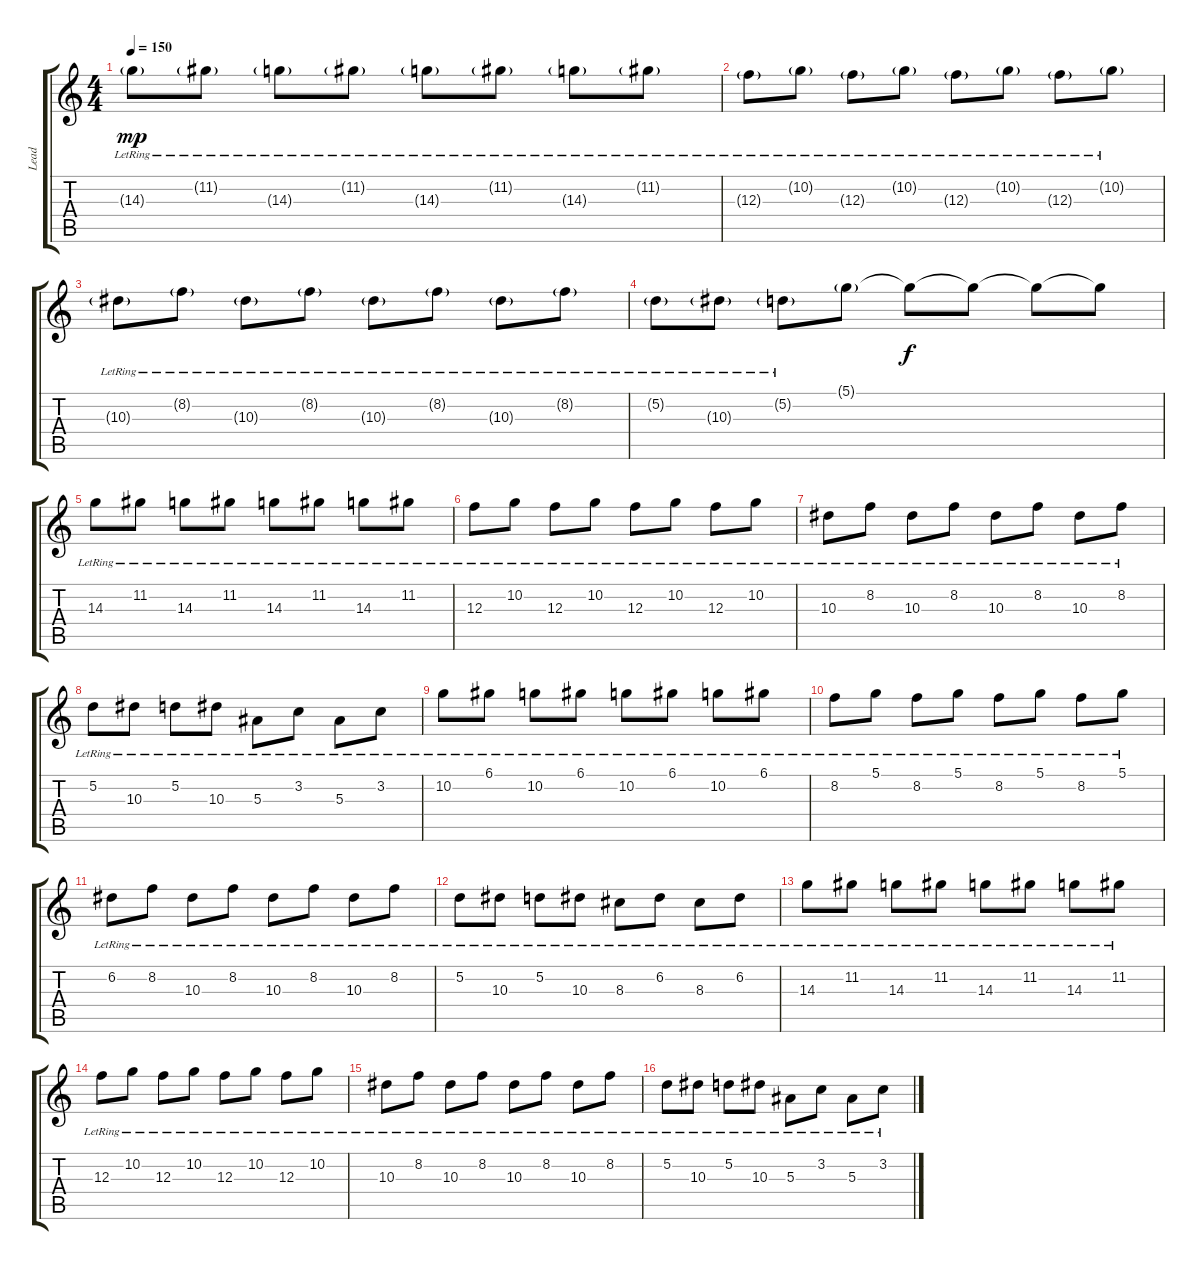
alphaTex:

\track ("Lead" "Lead") {instrument distortionguitar}
\staff {score tabs}
\tuning (D4 A3 F3 C3 G2 C2) {hide}
\ts (4 4)
\tempo 150
\clef g2
\ks c
14.3{g lr}.8{dy mp} 11.2{g lr}.8 14.3{g lr}.8 11.2{g lr}.8 14.3{g lr}.8 11.2{g lr}.8 14.3{g lr}.8 11.2{g lr}.8 |
12.3{g lr}.8 10.2{g lr}.8 12.3{g lr}.8 10.2{g lr}.8 12.3{g lr}.8 10.2{g lr}.8 12.3{g lr}.8 10.2{g lr}.8 |
10.3{g lr}.8 8.2{g lr}.8 10.3{g lr}.8 8.2{g lr}.8 10.3{g lr}.8 8.2{g lr}.8 10.3{g lr}.8 8.2{g lr}.8 |
5.2{g lr}.8 10.3{g lr}.8 5.2{g lr}.8 5.1{g}.8 5.1{t}.8{dy f} 5.1{t}.8 5.1{t}.8 5.1{t}.8 |
14.3{lr}.8 11.2{lr}.8 14.3{lr}.8 11.2{lr}.8 14.3{lr}.8 11.2{lr}.8 14.3{lr}.8 11.2{lr}.8 |
12.3{lr}.8 10.2{lr}.8 12.3{lr}.8 10.2{lr}.8 12.3{lr}.8 10.2{lr}.8 12.3{lr}.8 10.2{lr}.8 |
10.3{lr}.8 8.2{lr}.8 10.3{lr}.8 8.2{lr}.8 10.3{lr}.8 8.2{lr}.8 10.3{lr}.8 8.2{lr}.8 |
5.2{lr}.8 10.3{lr}.8 5.2{lr}.8 10.3{lr}.8 5.3{lr}.8 3.2{lr}.8 5.3{lr}.8 3.2{lr}.8 |
10.2{lr}.8 6.1{lr}.8 10.2{lr}.8 6.1{lr}.8 10.2{lr}.8 6.1{lr}.8 10.2{lr}.8 6.1{lr}.8 |
8.2{lr}.8 5.1{lr}.8 8.2{lr}.8 5.1{lr}.8 8.2{lr}.8 5.1{lr}.8 8.2{lr}.8 5.1{lr}.8 |
6.2{lr}.8 8.2{lr}.8 10.3{lr}.8 8.2{lr}.8 10.3{lr}.8 8.2{lr}.8 10.3{lr}.8 8.2{lr}.8 |
5.2{lr}.8 10.3{lr}.8 5.2{lr}.8 10.3{lr}.8 8.3{lr}.8 6.2{lr}.8 8.3{lr}.8 6.2{lr}.8 |
14.3{lr}.8 11.2{lr}.8 14.3{lr}.8 11.2{lr}.8 14.3{lr}.8 11.2{lr}.8 14.3{lr}.8 11.2{lr}.8 |
12.3{lr}.8 10.2{lr}.8 12.3{lr}.8 10.2{lr}.8 12.3{lr}.8 10.2{lr}.8 12.3{lr}.8 10.2{lr}.8 |
10.3{lr}.8 8.2{lr}.8 10.3{lr}.8 8.2{lr}.8 10.3{lr}.8 8.2{lr}.8 10.3{lr}.8 8.2{lr}.8 |
5.2{lr}.8 10.3{lr}.8 5.2{lr}.8 10.3{lr}.8 5.3{lr}.8 3.2{lr}.8 5.3{lr}.8 3.2{lr}.8
